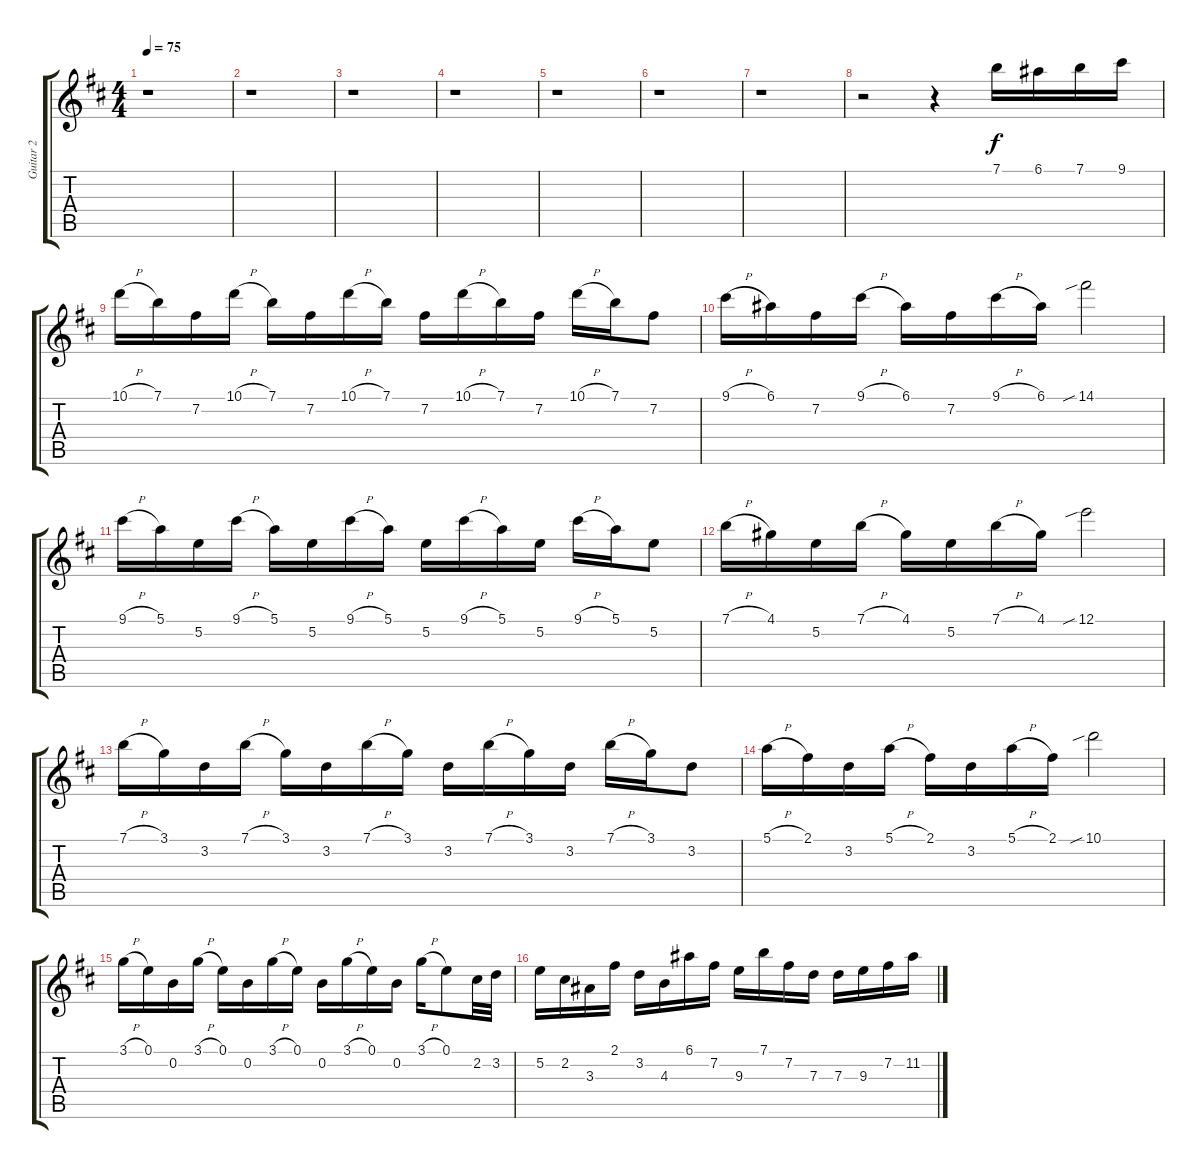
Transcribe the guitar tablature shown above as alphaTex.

\track ("Guitar 2" "Guitar 2") {instrument acousticguitarnylon}
\staff {score tabs}
\tuning (E4 B3 G3 D3 A2 E2) {hide}
\ts (4 4)
\tempo 75
\clef g2
\ks bminor
r.1{dy f} |
r.1 |
r.1 |
r.1 |
r.1 |
r.1 |
r.1 |
r.2 r.4 7.1.16 6.1.16 7.1.16 9.1.16 |
10.1{h}.16 7.1.16 7.2.16 10.1{h}.16 7.1.16 7.2.16 10.1{h}.16 7.1.16 7.2.16 10.1{h}.16 7.1.16 7.2.16 10.1{h}.16 7.1.16 7.2.8 |
9.1{h}.16 6.1.16 7.2.16 9.1{h}.16 6.1.16 7.2.16 9.1{h}.16 6.1.16 14.1{sib}.2 |
9.1{h}.16 5.1.16 5.2.16 9.1{h}.16 5.1.16 5.2.16 9.1{h}.16 5.1.16 5.2.16 9.1{h}.16 5.1.16 5.2.16 9.1{h}.16 5.1.16 5.2.8 |
7.1{h}.16 4.1.16 5.2.16 7.1{h}.16 4.1.16 5.2.16 7.1{h}.16 4.1.16 12.1{sib}.2 |
7.1{h}.16 3.1.16 3.2.16 7.1{h}.16 3.1.16 3.2.16 7.1{h}.16 3.1.16 3.2.16 7.1{h}.16 3.1.16 3.2.16 7.1{h}.16 3.1.16 3.2.8 |
5.1{h}.16 2.1.16 3.2.16 5.1{h}.16 2.1.16 3.2.16 5.1{h}.16 2.1.16 10.1{sib}.2 |
3.1{h}.16 0.1.16 0.2.16 3.1{h}.16 0.1.16 0.2.16 3.1{h}.16 0.1.16 0.2.16 3.1{h}.16 0.1.16 0.2.16 3.1{h}.16 0.1.8 2.2.32 3.2.32 |
5.2.16 2.2.16 3.3.16 2.1.16 3.2.16 4.3.16 6.1.16 7.2.16 9.3.16 7.1.16 7.2.16 7.3.16 7.3.16 9.3.16 7.2.16 11.2.16
